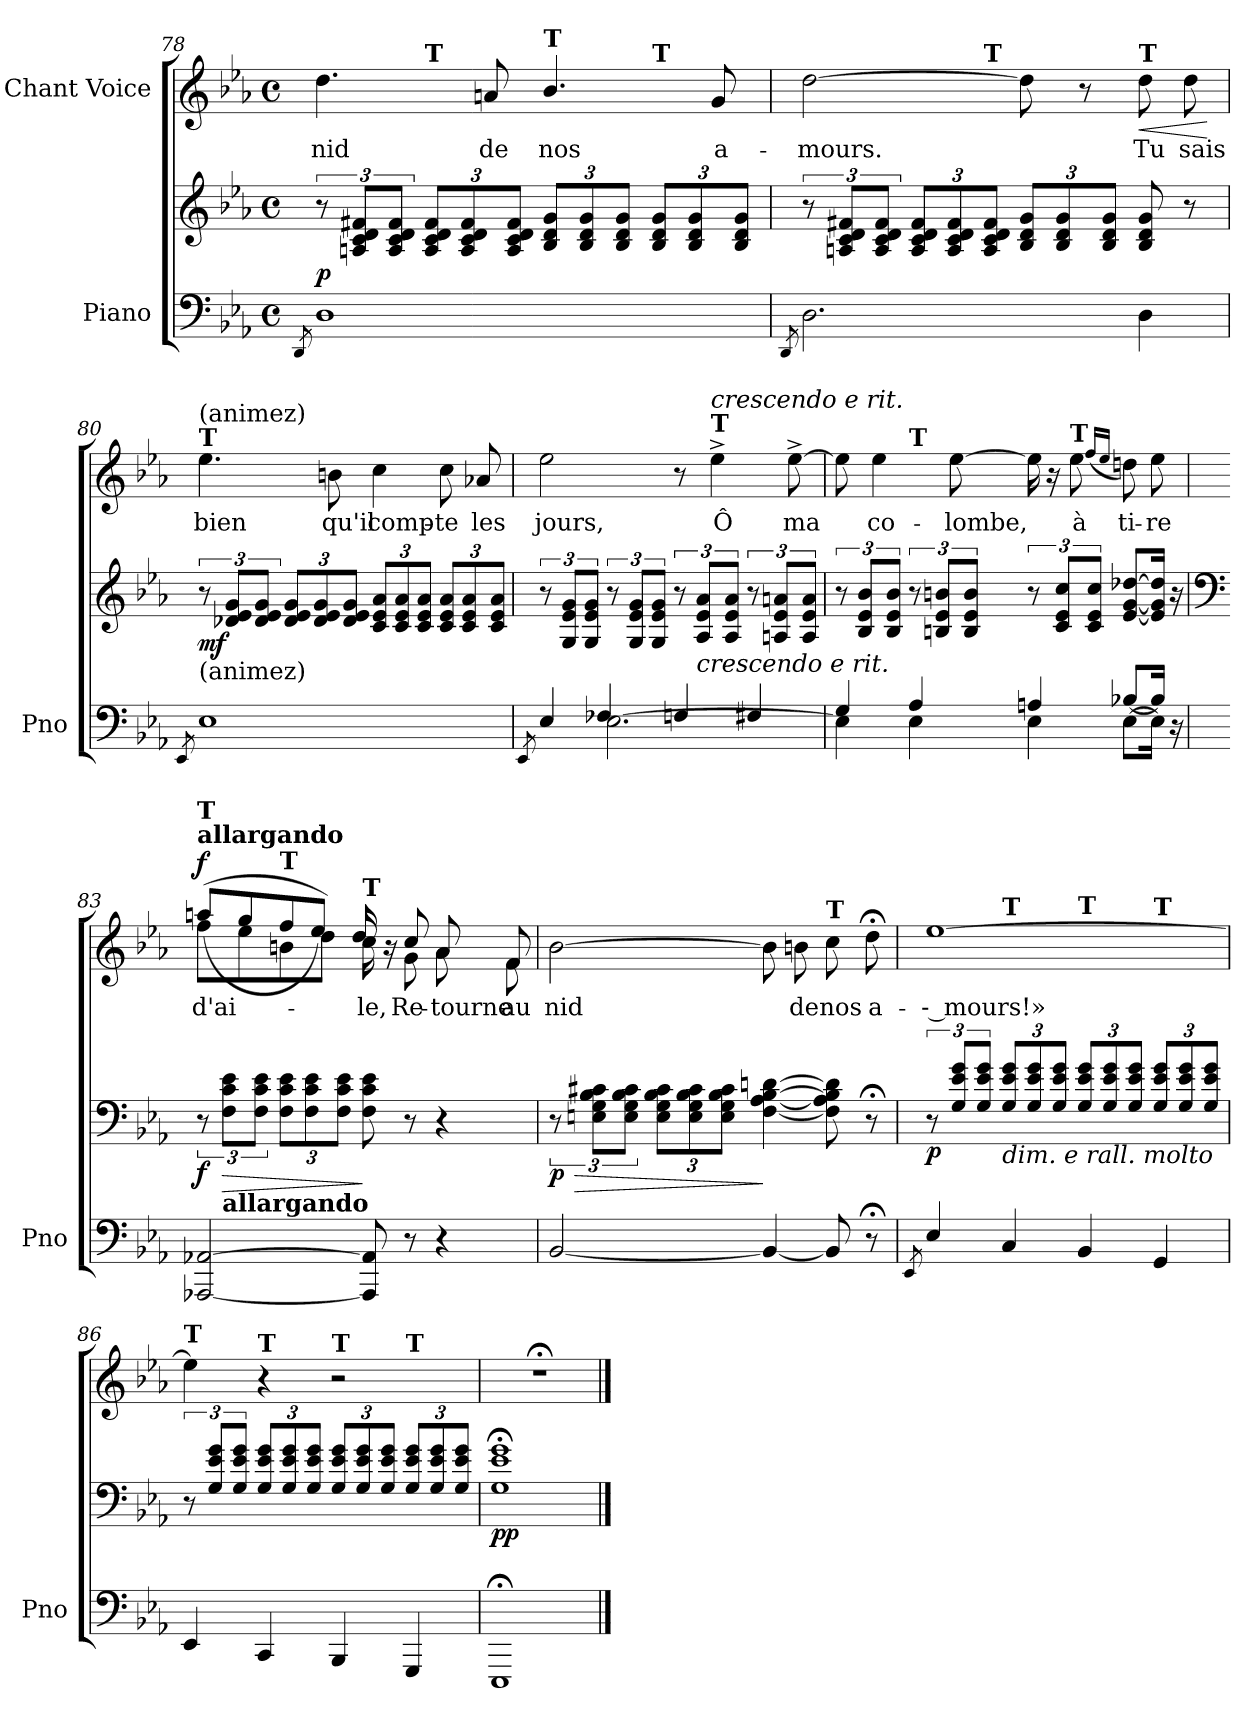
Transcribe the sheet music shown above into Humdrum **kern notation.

**kern	**kern	**dynam	**kern	**text	**dynam
*part2	*part2	*part2	*part1	*part1	*part1
*staff3	*staff2	*staff2/3	*staff1	*staff1	*staff1
*I"Piano	*	*	*I"Chant Voice	*	*
*I'Pno	*	*	*	*	*
!!LO:PB:g=z
*clefF4	*clefG2	*	*clefG2	*	*
*k[b-e-a-]	*k[b-e-a-]	*	*k[b-e-a-]	*	*
*M4/4	*M4/4	*	*M4/4	*	*
*met(c)	*met(c)	*	*met(c)	*	*
=78	=78	=78	=78	=78	=78
8qDD/	.	.	.	.	.
!	!	!	!LO:TX:a:B:t=T	!	!
!	!	!LO:DY:b	!	!LO:LY:b	!
*	*	*	*^	*	*
*	*	*	*	*^	*	*
1D	12r	p	4.dd\	4ryy	2.ryy	nid	.
.	12An/ 12c/ 12d/ 12f#X/L	.	.	.	.	.	.
.	12A/ 12c/ 12d/ 12f#/J	.	.	.	.	.	.
*	*Xbrackettup	*	*	*	*	*	*
!	!	!	!	!LO:TX:a:B:t=T	!	!	!
.	12A/ 12c/ 12d/ 12f#/L	.	.	2.ryy	.	.	.
.	12A/ 12c/ 12d/ 12f#/	.	.	.	.	.	.
!	!	!	!	!	!	!LO:LY:b	!
.	.	.	8an/	.	.	de	.
.	12A/ 12c/ 12d/ 12f#/J	.	.	.	.	.	.
!	!	!	!LO:TX:a:B:t=T	!	!	!	!
!	!	!	!	!	!	!LO:LY:b	!
.	12B-/ 12d/ 12g/L	.	4.b-/	.	.	nos	.
.	12B-/ 12d/ 12g/	.	.	.	.	.	.
.	12B-/ 12d/ 12g/J	.	.	.	.	.	.
!	!	!	!	!	!LO:TX:a:B:t=T	!	!
.	12B-/ 12d/ 12g/L	.	.	.	4ryy	.	.
.	12B-/ 12d/ 12g/	.	.	.	.	.	.
!	!	!	!	!	!	!LO:LY:b	!
.	.	.	8g/	.	.	a-	.
.	12B-/ 12d/ 12g/J	.	.	.	.	.	.
*	*	*	*v	*v	*v	*	*
=79	=79	=79	=79	=79	=79
8qDD/	.	.	.	.	.
*	*brackettup	*	*	*	*
!	!	!	!LO:TX:a:B:t=T	!	!
!	!	!	!	!LO:LY:b	!
*	*	*	*^	*	*
2.D\	12r	.	[2dd\	3ryy	-mours.	.
.	12An/ 12c/ 12d/ 12f#X/L	.	.	.	.	.
.	12A/ 12c/ 12d/ 12f#/J	.	.	.	.	.
*	*Xbrackettup	*	*	*	*	*
.	12A/ 12c/ 12d/ 12f#/L	.	.	.	.	.
.	12A/ 12c/ 12d/ 12f#/	.	.	12ryy	.	.
!	!	!	!	!LO:TX:a:B:t=T	!	!
.	12A/ 12c/ 12d/ 12f#/J	.	.	3..ryy	.	.
.	12B-/ 12d/ 12g/L	.	8dd\]	.	.	.
.	12B-/ 12d/ 12g/	.	.	.	.	.
.	.	.	8r	.	.	.
.	12B-/ 12d/ 12g/J	.	.	.	.	.
!	!	!	!LO:TX:a:B:t=T	!	!	!
!	!	!	!	!	!LO:LY:b	!LO:HP:b
4D\	8B-/ 8d/ 8g/	.	8dd\	.	Tu	<
!	!	!	!	!	!LO:LY:b	!
.	8r	.	8dd\	.	sais	.
.	.	.	.	.	.	[
*	*	*	*v	*v	*	*
!!LO:LB:g=z
=80	=80	=80	=80	=80	=80
8qEE-/	.	.	.	.	.
*	*brackettup	*	*	*	*
!	!	!	!LO:TX:a:B:t=T	!	!
!	!	!	!LO:TX:a:t=(animez)	!	!
!	!LO:TX:b:t=(animez)	!	!	!	!
!	!	!LO:DY:b	!	!LO:LY:b	!
1E-	12r	mf	4.ee-\	bien	.
.	12d-X/ 12e-/ 12g/L	.	.	.	.
.	12d-/ 12e-/ 12g/J	.	.	.	.
*	*Xbrackettup	*	*	*	*
.	12d-/ 12e-/ 12g/L	.	.	.	.
.	12d-/ 12e-/ 12g/	.	.	.	.
!	!	!	!	!LO:LY:b	!
.	.	.	8bn\	qu'il	.
.	12d-/ 12e-/ 12g/J	.	.	.	.
!	!	!	!	!LO:LY:b	!
.	12c/ 12e-/ 12a-/L	.	4cc\	comp-	.
.	12c/ 12e-/ 12a-/	.	.	.	.
.	12c/ 12e-/ 12a-/J	.	.	.	.
!	!	!	!	!LO:LY:b	!
.	12c/ 12e-/ 12a-/L	.	8cc\	-te	.
.	12c/ 12e-/ 12a-/	.	.	.	.
!	!	!	!	!LO:LY:b	!
.	.	.	8a-X/	les	.
.	12c/ 12e-/ 12a-/J	.	.	.	.
=81	=81	=81	=81	=81	=81
8qEE-/	.	.	.	.	.
*^	*	*	*	*	*
*	*	*brackettup	*	*	*	*
!	!	!	!	!	!LO:LY:b	!
4E-/	4ryy	12r	.	2ee-\	jours,	.
.	.	12G/ 12e-/ 12g/L	.	.	.	.
.	.	12G/ 12e-/ 12g/J	.	.	.	.
[2.E-\	4F-X/	12r	.	.	.	.
.	.	12G/ 12e-/ 12g/L	.	.	.	.
.	.	12G/ 12e-/ 12g/J	.	.	.	.
.	4Fn/	12r	.	8r	.	.
!	!	!LO:TX:b:i:t=crescendo       e     rit.	!	!	!	!
.	.	12A-/ 12e-/ 12a-/L	.	.	.	.
!	!	!	!	!LO:TX:a:B:t=T	!	!
!	!	!	!	!LO:TX:a:i:t=crescendo    e    rit.	!	!
!	!	!	!	!	!LO:LY:b	!
.	.	.	.	4ee-^\	Ô	.
.	.	12A-/ 12e-/ 12a-/J	.	.	.	.
.	4F#X/	12r	.	.	.	.
.	.	12An/ 12e-/ 12an/L	.	.	.	.
!	!	!	!	!	!LO:LY:b	!
.	.	.	.	[8ee-^\	ma	.
.	.	12A/ 12e-/ 12a/J	.	.	.	.
=82	=82	=82	=82	=82	=82	=82
!	!	!	!	!LO:TX:a:B:t=T	!	!
*	*	*	*	*^	*	*
4E-\]	4G/	12r	.	8ee-\]	4ryy	.	.
.	.	12B-/ 12e-/ 12b-/L	.	.	.	.	.
!	!	!	!	!	!	!LO:LY:b	!
.	.	.	.	4ee-\	.	co-	.
.	.	12B-/ 12e-/ 12b-/J	.	.	.	.	.
!	!	!	!	!	!LO:TX:a:B:t=T	!	!
4E-\	4A-/	12r	.	.	2.ryy	.	.
.	.	12Bn/ 12e-/ 12bn/L	.	.	.	.	.
!	!	!	!	!	!	!LO:LY:b	!
.	.	.	.	[8ee-\	.	-lombe,	.
.	.	12B/ 12e-/ 12b/J	.	.	.	.	.
4E-\	4An/	12r	.	16ee-\]	.	.	.
.	.	.	.	16r	.	.	.
.	.	12c/ 12e-/ 12cc/L	.	.	.	.	.
!	!	!	!	!LO:TX:a:B:t=T	!	!	!
!	!	!	!	!	!	!LO:LY:b	!
.	.	.	.	8ee-\	.	à	.
.	.	12c/ 12e-/ 12cc/J	.	.	.	.	.
.	.	.	.	(<16qff/LL	.	.	.
.	.	.	.	16qee-/JJ	.	.	.
!	!	!	!	!	!	!LO:LY:b	!
[8E-\L	[8B-X/L	[8e-/ [8g/ [8dd-X/L	.	8ddn\)	.	ti-	.
!	!	!	!	!	!	!LO:LY:b	!
16E-\Jk]	16B-/Jk]	16e-/] 16g/] 16dd-/]Jk	.	8ee-\	.	-re	.
16r	16rBByy	16r	.	.	.	.	.
*v	*v	*	*	*	*	*	*
!!LO:LB:g=z	!!
=83	=83	=83	=83	=83	=83	=83
*	*clefF4	*	*	*	*	*
*^	*	*	*	*	*	*
!	!	!	!	!LO:TX:a:B:t=allargando	!	!	!
!	!	!	!	!LO:TX:a:B:t=T	!	!	!
!	!	!	!LO:DY:b	!	!	!LO:LY:b	!LO:DY:a
*v	*v	*	*	*	*	*	*
[2AAA-X/ [2AA-X/	12r	f	(<8ff\L	(>8aan/L	d'ai-	f
!	!LO:TX:b:B:t=allargando	!	!	!	!	!
!	!	!LO:HP:b	!	!	!	!
.	12F\ 12c\ 12e-\L	>	.	.	.	.
.	.	.	8ee-\	8gg/	.	.
.	12F\ 12c\ 12e-\J	.	.	.	.	.
*	*Xbrackettup	*	*	*	*	*
!	!	!	!LO:TX:a:B:t=T	!	!	!
.	12F\ 12c\ 12e-\L	.	8bn\	8ff/	.	.
.	12F\ 12c\ 12e-\	.	.	.	.	.
.	.	.	8dd\J)	8ee-/J)	.	.
.	12F\ 12c\ 12e-\J	.	.	.	.	.
!	!	!	!LO:TX:a:B:t=T	!	!	!
!	!	!	!	!	!LO:LY:b	!
8AAA-/] 8AA-/]	8F\ 8c\ 8e-\	]	16cc\	16dd/	-le,	.
.	.	.	16r	16ryy	.	.
!	!	!	!	!	!LO:LY:b	!
8r	8r	.	8g\	8cc/	Re-	.
!	!	!	!	!	!LO:LY:b	!
4r	4r	.	8a-/	8a-\	-tourne	.
!	!	!	!	!	!LO:LY:b	!LO:DY:a
.	.	.	8f/	8f\	au	other-dynamics
*	*	*	*v	*v	*	*
=84	=84	=84	=84	=84	=84
*	*brackettup	*	*	*	*
*	*	*	*^	*	*
!	!	!	!LO:TX:a:i:t=à volonté	!	!	!
!	!	!LO:DY:b	!	!	!LO:LY:b	!
*	*	*	*v	*v	*	*
[2BB-/	12r	p	[2b-\	nid	.
!	!	!LO:HP:b	!	!	!
.	12En\ 12G\ 12B-\ 12c#X\L	>	.	.	.
.	12E\ 12G\ 12B-\ 12c#\J	.	.	.	.
*	*Xbrackettup	*	*	*	*
.	12E\ 12G\ 12B-\ 12c#\L	.	.	.	.
.	12E\ 12G\ 12B-\ 12c#\	.	.	.	.
.	12E\ 12G\ 12B-\ 12c#\J	.	.	.	.
4BB-/_	[4F\ [4A-\ [4B-\ [4dn\	]	8b-\]	.	.
!	!	!	!	!LO:LY:b	!
.	.	.	8bn\	de	.
!	!	!	!LO:TX:a:B:t=T	!	!
!	!	!	!	!LO:LY:b	!
8BB-/]	8F\] 8A-\] 8B-\] 8d\]	.	8cc\	nos	.
!	!	!	!	!LO:LY:b	!
8r;<	8r;<	.	8dd;<\	a-	.
!!LO:LB:g=z
=85	=85	=85	=85	=85	=85
8qEE-/	.	.	.	.	.
*	*clefG2	*	*	*	*
*	*brackettup	*	*	*	*
!	!	!	!LO:TX:a:B:t=a Tempo	!	!
!	!	!	!LO:TX:b:B:t=a Tempo	!	!
!	!	!	!LO:TX:a:i:t=dim.	!	!
!	!	!LO:DY:b	!	!LO:LY:b	!
*	*	*	*^	*	*
*	*	*	*	*^	*	*
*	*	*	*	*	*^	*	*
4E-/	12r	p	[1ee-	4ryy	2ryy	2.ryy	-- mours!»	.
.	12G/ 12e-/ 12g/L	.	.	.	.	.	.	.
.	12G/ 12e-/ 12g/J	.	.	.	.	.	.	.
*	*Xbrackettup	*	*	*	*	*	*	*
!	!	!	!	!LO:TX:a:B:t=T	!	!	!	!
!	!LO:TX:b:i:t=dim.  e  rall.  molto	!	!	!	!	!	!	!
4C/	12G/ 12e-/ 12g/L	.	.	2.ryy	.	.	.	.
.	12G/ 12e-/ 12g/	.	.	.	.	.	.	.
.	12G/ 12e-/ 12g/J	.	.	.	.	.	.	.
!	!	!	!	!	!LO:TX:a:B:t=T	!	!	!
4BB-/	12G/ 12e-/ 12g/L	.	.	.	2ryy	.	.	.
.	12G/ 12e-/ 12g/	.	.	.	.	.	.	.
.	12G/ 12e-/ 12g/J	.	.	.	.	.	.	.
!	!	!	!	!	!	!LO:TX:a:B:t=T	!	!
4GG/	12G/ 12e-/ 12g/L	.	.	.	.	4ryy	.	.
.	12G/ 12e-/ 12g/	.	.	.	.	.	.	.
.	12G/ 12e-/ 12g/J	.	.	.	.	.	.	.
*	*	*	*v	*v	*v	*v	*	*
=86	=86	=86	=86	=86	=86
*	*brackettup	*	*	*	*
*	*	*	*^	*	*
*	*	*	*	*^	*	*
*	*	*	*	*	*^	*	*
!	!	!	!LO:TX:a:B:t=T	!	!	!	!	!
*	*	*	*	*v	*v	*v	*	*
4EE-/	12r	.	4ee-\]	2.ryy	.	.
.	12G/ 12e-/ 12g/L	.	.	.	.	.
.	12G/ 12e-/ 12g/J	.	.	.	.	.
*	*Xbrackettup	*	*	*	*	*
!	!	!	!LO:TX:a:B:t=T	!	!	!
4CC/	12G/ 12e-/ 12g/L	.	4r	.	.	.
.	12G/ 12e-/ 12g/	.	.	.	.	.
.	12G/ 12e-/ 12g/J	.	.	.	.	.
!	!	!	!LO:TX:a:B:t=T	!	!	!
4BBB-/	12G/ 12e-/ 12g/L	.	2r	.	.	.
.	12G/ 12e-/ 12g/	.	.	.	.	.
.	12G/ 12e-/ 12g/J	.	.	.	.	.
!	!	!	!	!LO:TX:a:B:t=T	!	!
4GGG/	12G/ 12e-/ 12g/L	.	.	4ryy	.	.
.	12G/ 12e-/ 12g/	.	.	.	.	.
.	12G/ 12e-/ 12g/J	.	.	.	.	.
=87	=87	=87	=87	=87	=87	=87
!	!	!LO:DY:b	!	!	!	!
*	*	*	*v	*v	*	*
1EEE-;	1G;< 1e-;< 1g;<	pp	1r;<	.	.
==	==	==	==	==	==
*-	*-	*-	*-	*-	*-
